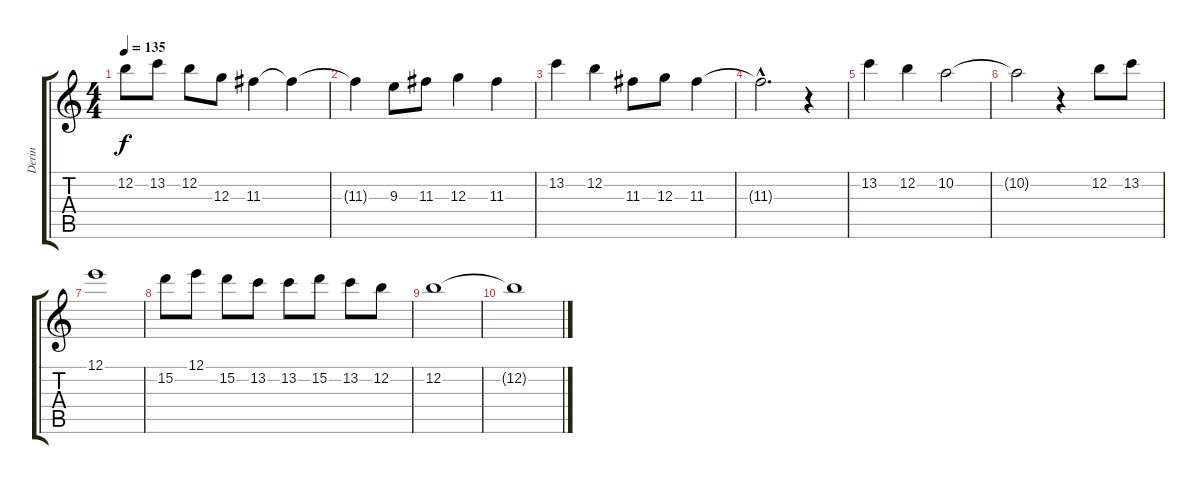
\track ("Derin" "Derin") {instrument electricguitarjazz}
\staff {score tabs}
\tuning (E4 B3 G3 D3 A2 E2) {hide}
\ts (4 4)
\tempo 135
\clef g2
\ks c
12.2.8{dy f} 13.2.8 12.2.8 12.3.8 11.3.4 11.3{t}.4 |
11.3{t}.4 9.3.8 11.3.8 12.3.4 11.3.4 |
13.2.4 12.2.4 11.3.8 12.3.8 11.3.4 |
11.3{hac t}.2{d} r.4 |
13.2.4 12.2.4 10.2.2 |
10.2{t}.2 r.4 12.2.8 13.2.8 |
12.1.1 |
15.2.8 12.1.8 15.2.8 13.2.8 13.2.8 15.2.8 13.2.8 12.2.8 |
12.2.1 |
12.2{t}.1
